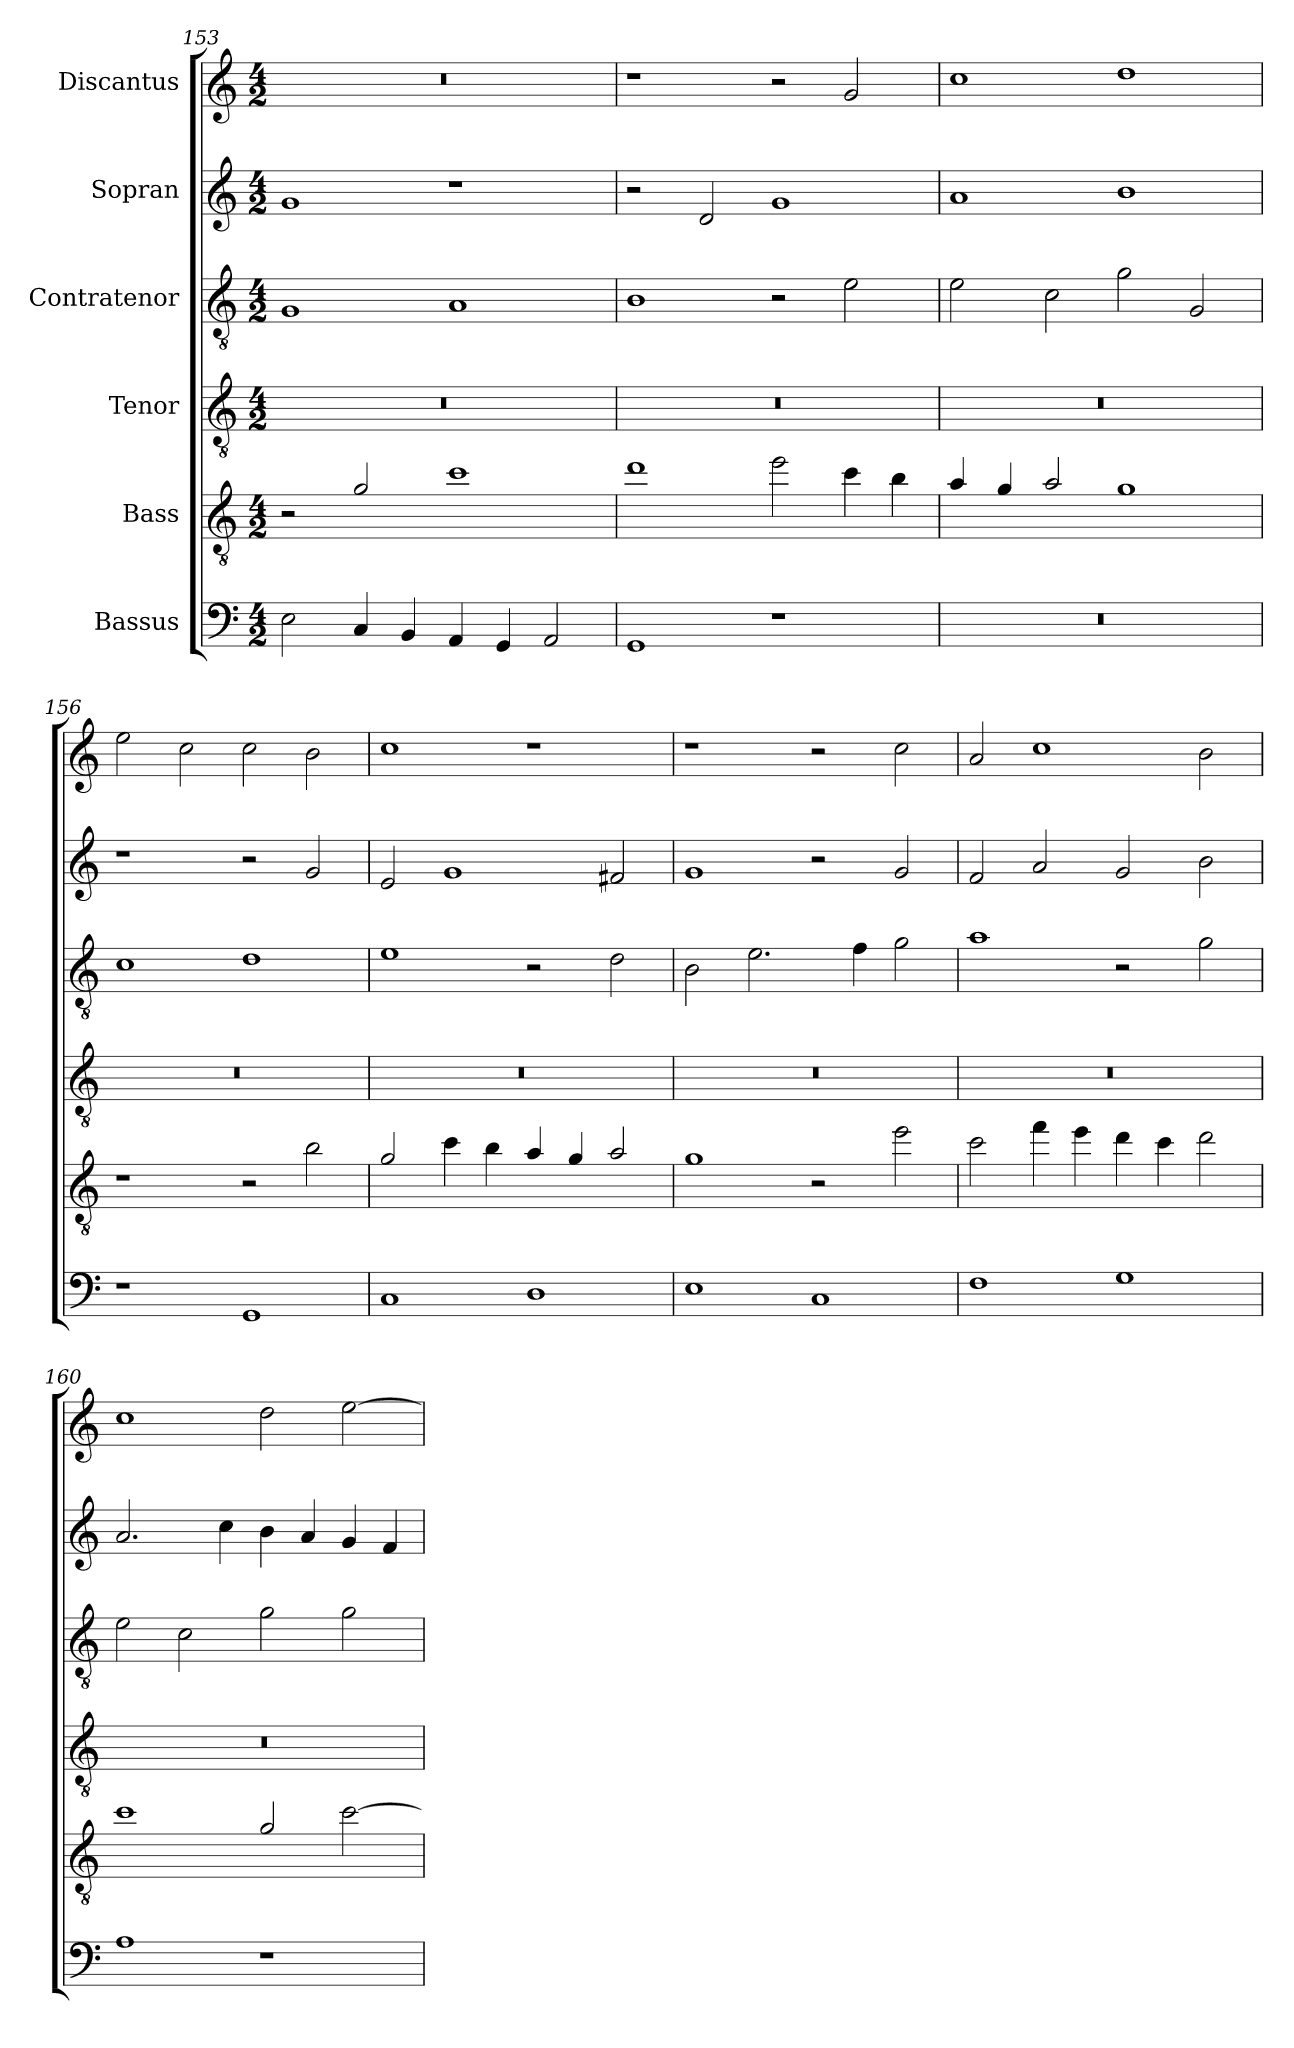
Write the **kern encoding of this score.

**kern	**kern	**kern	**kern	**kern	**kern
*part6	*part5	*part4	*part3	*part2	*part1
*staff6	*staff5	*staff4	*staff3	*staff2	*staff1
*I"Bassus	*I"Bass	*I"Tenor	*I"Contratenor	*I"Sopran	*I"Discantus
*clefF4	*clefGv2	*clefGv2	*clefGv2	*clefG2	*clefG2
*k[]	*k[]	*k[]	*k[]	*k[]	*k[]
*M4/2	*M4/2	*M4/2	*M4/2	*M4/2	*M4/2
=153	=153	=153	=153	=153	=153
2E\	2r	0r	1G/	1g/	0r
4C/	2g/	.	.	.	.
4BB/	.	.	.	.	.
4AA/	1cc\	.	1A/	1r	.
4GG/	.	.	.	.	.
2AA/	.	.	.	.	.
=154	=154	=154	=154	=154	=154
1GG/	1dd\	0r	1B\	2r	1r
.	.	.	.	2d/	.
1r	2ee\	.	2r	1g/	2r
.	4cc\	.	2e\	.	2g/
.	4b\	.	.	.	.
=155	=155	=155	=155	=155	=155
0r	4a/	0r	2e\	1a/	1cc\
.	4g/	.	.	.	.
.	2a/	.	2c\	.	.
.	1g/	.	2g\	1b\	1dd\
.	.	.	2G/	.	.
=156	=156	=156	=156	=156	=156
1r	1r	0r	1c\	1r	2ee\
.	.	.	.	.	2cc\
1GG/	2r	.	1d\	2r	2cc\
.	2b\	.	.	2g/	2b\
=157	=157	=157	=157	=157	=157
1C/	2g/	0r	1e\	2e/	1cc\
.	4cc\	.	.	1g/	.
.	4b\	.	.	.	.
1D\	4a/	.	2r	.	1r
.	4g/	.	.	.	.
.	2a/	.	2d\	2f#X/	.
=158	=158	=158	=158	=158	=158
1E\	1g/	0r	2B\	1g/	1r
.	.	.	2.e\	.	.
1C/	2r	.	.	2r	2r
.	.	.	4f\	.	.
.	2ee\	.	2g\	2g/	2cc\
=159	=159	=159	=159	=159	=159
1F\	2cc\	0r	1a\	2f/	2a/
.	4ff\	.	.	2a/	1cc\
.	4ee\	.	.	.	.
1G\	4dd\	.	2r	2g/	.
.	4cc\	.	.	.	.
.	2dd\	.	2g\	2b\	2b\
=160	=160	=160	=160	=160	=160
1A\	1cc\	0r	2e\	2.a/	1cc\
.	.	.	2c\	.	.
.	.	.	.	4cc\	.
1r	2g/	.	2g\	4b\	2dd\
.	.	.	.	4a/	.
.	[2cc\	.	2g\	4g/	[2ee\
.	.	.	.	4f/	.
=	=	=	=	=	=
*-	*-	*-	*-	*-	*-
